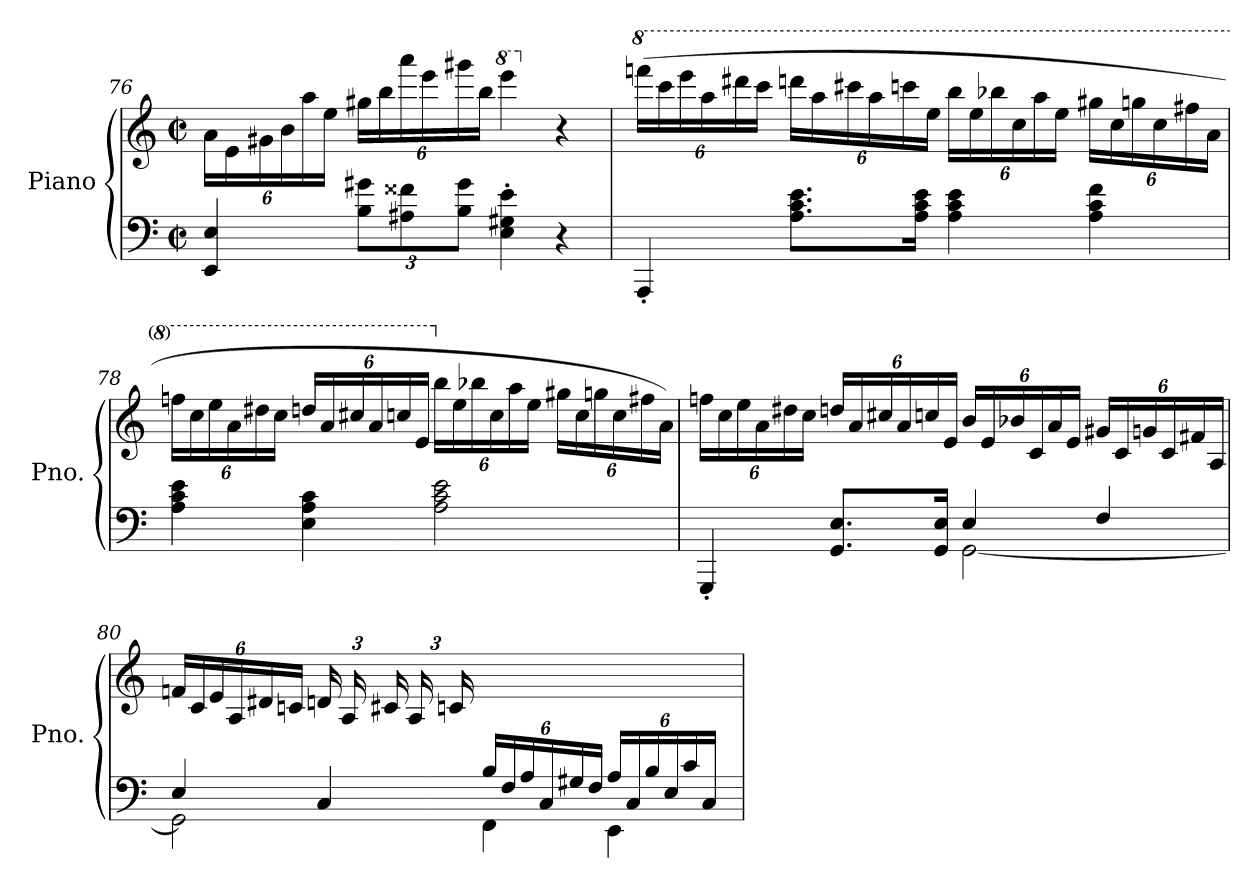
**kern	**kern
*part1	*part1
*staff2	*staff1
*I"Piano	*
*I'Pno.	*
*clefF4	*clefG2
*k[]	*k[]
*M2/2	*M2/2
*met(c|)	*met(c|)
*	*Xbrackettup
=76	=76
4EE/ 4E/	24a\LL
.	24e\
.	24g#X\
.	24b\
.	24aa\
.	24ee\JJ
*Xbrackettup	*
12B\ 12g#X\L	24gg#X\LL
.	24bb\
12A#X\ 12f##X\	24aaa\
.	24eee\
12B\ 12g#\J	24ggg#X\
.	24bb\JJ
*	*8va
4E\' 4G#X\' 4e\'	4eeee\
*	*X8va
4r	4r
!!LO:LB:g=z
=77	=77
*	*8va
4AAA'/	(>24ffffn\LL
.	24cccc\
.	24eeee\
.	24aaa\
.	24dddd#X\
.	24cccc\JJ
8.A\ 8.c\ 8.e\L	24ddddn\LL
.	24aaa\
.	24cccc#X\
.	24aaa\
.	24ccccn\
16A\ 16c\ 16e\Jk	.
.	24eee\JJ
4A\ 4c\ 4e\	24bbb\LL
.	24eee\
.	24bbb-X\
.	24ccc\
.	24aaa\
.	24eee\JJ
4A\ 4c\ 4f\	24ggg#X\LL
.	24ccc\
.	24gggn\
.	24ccc\
.	24fff#X\
.	24aa\JJ
=78	=78
4A\ 4c\ 4e\	24fffn\LL
.	24ccc\
.	24eee\
.	24aa\
.	24ddd#X\
.	24ccc\JJ
4E\ 4A\ 4c\	24dddn/LL
.	24aa/
.	24ccc#X/
.	24aa/
.	24cccn/
.	24ee/JJ
*	*X8va
2A\ 2c\ 2e\	24bb\LL
.	24ee\
.	24bb-X\
.	24cc\
.	24aa\
.	24ee\JJ
.	24gg#X\LL
.	24cc\
.	24ggn\
.	24cc\
.	24ff#X\
.	24a\JJ)
!!LO:LB:g=z
=79	=79
*^	*
4GGG'/	2ryy	24ffn\LL
.	.	24cc\
.	.	24ee\
.	.	24a\
.	.	24dd#X\
.	.	24cc\JJ
8.GG/ 8.E/L	.	24ddn/LL
.	.	24a/
.	.	24cc#X/
.	.	24a/
.	.	24ccn/
16GG/ 16E/Jk	.	.
.	.	24e/JJ
4E/	[2GG\	24b/LL
.	.	24e/
.	.	24b-X/
.	.	24c/
.	.	24a/
.	.	24e/JJ
4F/	.	24g#X/LL
.	.	24c/
.	.	24gn/
.	.	24c/
.	.	24f#X/
.	.	24A/JJ
=80	=80	=80
*	*^	*
24%11ryy	4E/	2GG\]	24fn/LL
.	.	.	24c/
.	.	.	24e/
.	.	.	24A/
.	.	.	24d#X/
.	.	.	24cn/JJ
.	4C/	.	24dn/LL
.	.	.	24A/
.	.	.	24c#X/
.	.	.	24A/
.	.	.	24cn/
24E/JJ	.	.	24ryy
2ryy	24B/LL	4FF\	2ryy
.	24F/	.	.
.	24A/	.	.
.	24C/	.	.
.	24G#X/	.	.
.	24F/JJ	.	.
.	24A/LL	4EE\	.
.	24C/	.	.
.	24B/	.	.
.	24E/	.	.
.	24c/	.	.
.	24C/JJ	.	.
*v	*v	*v	*
=	=
*-	*-
